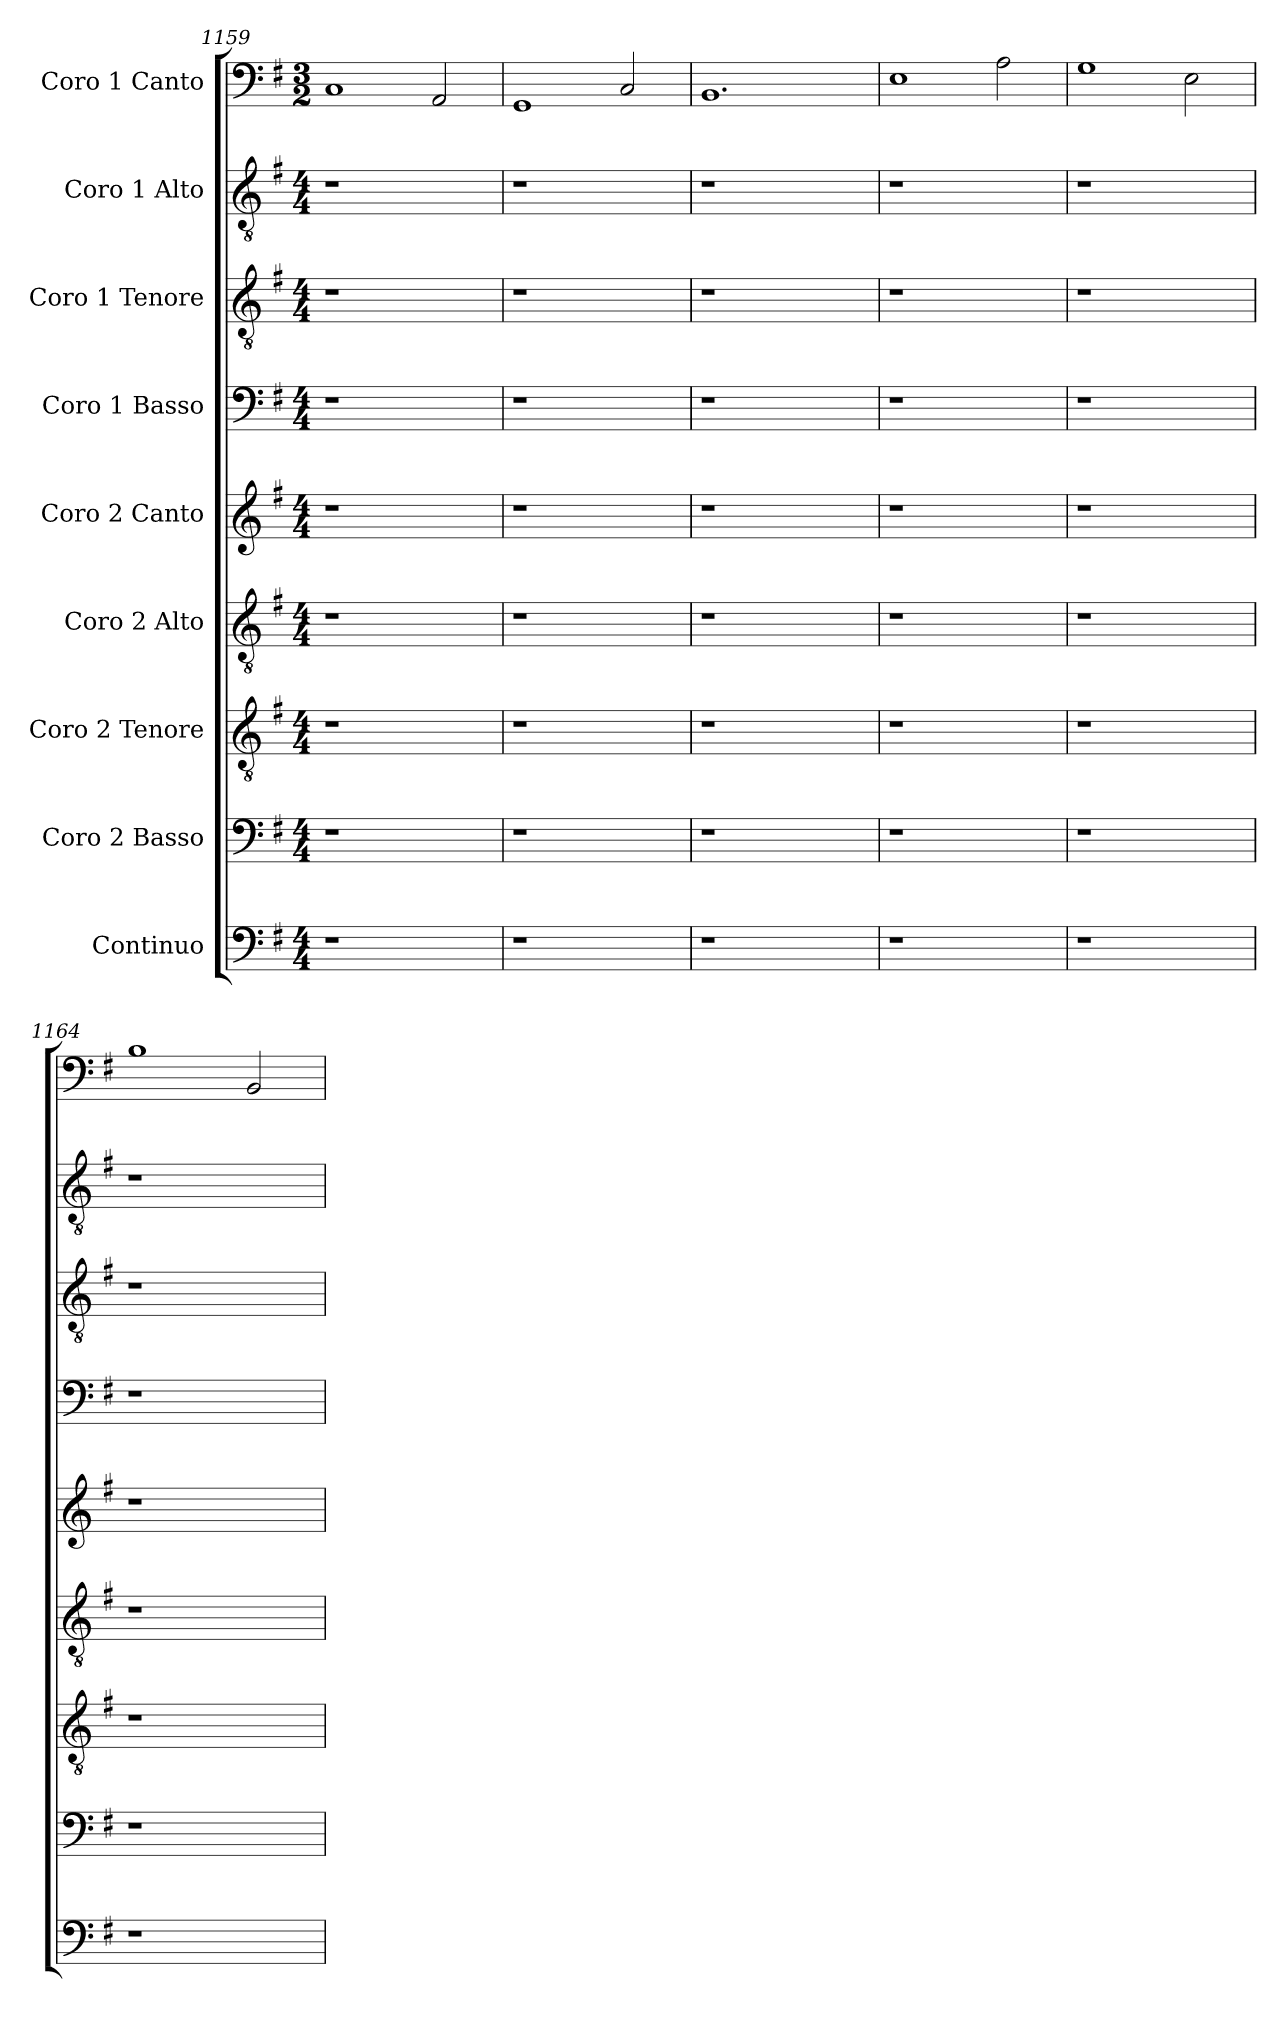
**kern	**kern	**kern	**kern	**kern	**kern	**kern	**kern	**kern
*part9	*part8	*part7	*part6	*part5	*part4	*part3	*part2	*part1
*staff9	*staff8	*staff7	*staff6	*staff5	*staff4	*staff3	*staff2	*staff1
*I"Continuo	*I"Coro 2  Basso	*I"Coro 2  Tenore	*I"Coro 2  Alto	*I"Coro 2  Canto	*I"Coro 1  Basso	*I"Coro 1  Tenore	*I"Coro 1  Alto	*I"Coro 1  Canto
*clefF4	*clefF4	*clefGv2	*clefGv2	*clefG2	*clefF4	*clefGv2	*clefGv2	*clefF4
*k[f#]	*k[f#]	*k[f#]	*k[f#]	*k[f#]	*k[f#]	*k[f#]	*k[f#]	*k[f#]
*G:	*G:	*G:	*G:	*G:	*G:	*G:	*G:	*G:
*M4/4	*M4/4	*M4/4	*M4/4	*M4/4	*M4/4	*M4/4	*M4/4	*M3/2
=1159	=1159	=1159	=1159	=1159	=1159	=1159	=1159	=1159
1r	1r	1r	1r	1r	1r	1r	1r	1C
2ryy	2ryy	2ryy	2ryy	2ryy	2ryy	2ryy	2ryy	2AA/
!!LO:LB:g=z
=1160	=1160	=1160	=1160	=1160	=1160	=1160	=1160	=1160
1r	1r	1r	1r	1r	1r	1r	1r	1GG
2ryy	2ryy	2ryy	2ryy	2ryy	2ryy	2ryy	2ryy	2C/
=1161	=1161	=1161	=1161	=1161	=1161	=1161	=1161	=1161
1r	1r	1r	1r	1r	1r	1r	1r	1.BB
2ryy	2ryy	2ryy	2ryy	2ryy	2ryy	2ryy	2ryy	.
=1162	=1162	=1162	=1162	=1162	=1162	=1162	=1162	=1162
1r	1r	1r	1r	1r	1r	1r	1r	1E
2ryy	2ryy	2ryy	2ryy	2ryy	2ryy	2ryy	2ryy	2A\
=1163	=1163	=1163	=1163	=1163	=1163	=1163	=1163	=1163
1r	1r	1r	1r	1r	1r	1r	1r	1G
2ryy	2ryy	2ryy	2ryy	2ryy	2ryy	2ryy	2ryy	2E\
=1164	=1164	=1164	=1164	=1164	=1164	=1164	=1164	=1164
1r	1r	1r	1r	1r	1r	1r	1r	1B
2ryy	2ryy	2ryy	2ryy	2ryy	2ryy	2ryy	2ryy	2BB/
=	=	=	=	=	=	=	=	=
*-	*-	*-	*-	*-	*-	*-	*-	*-
